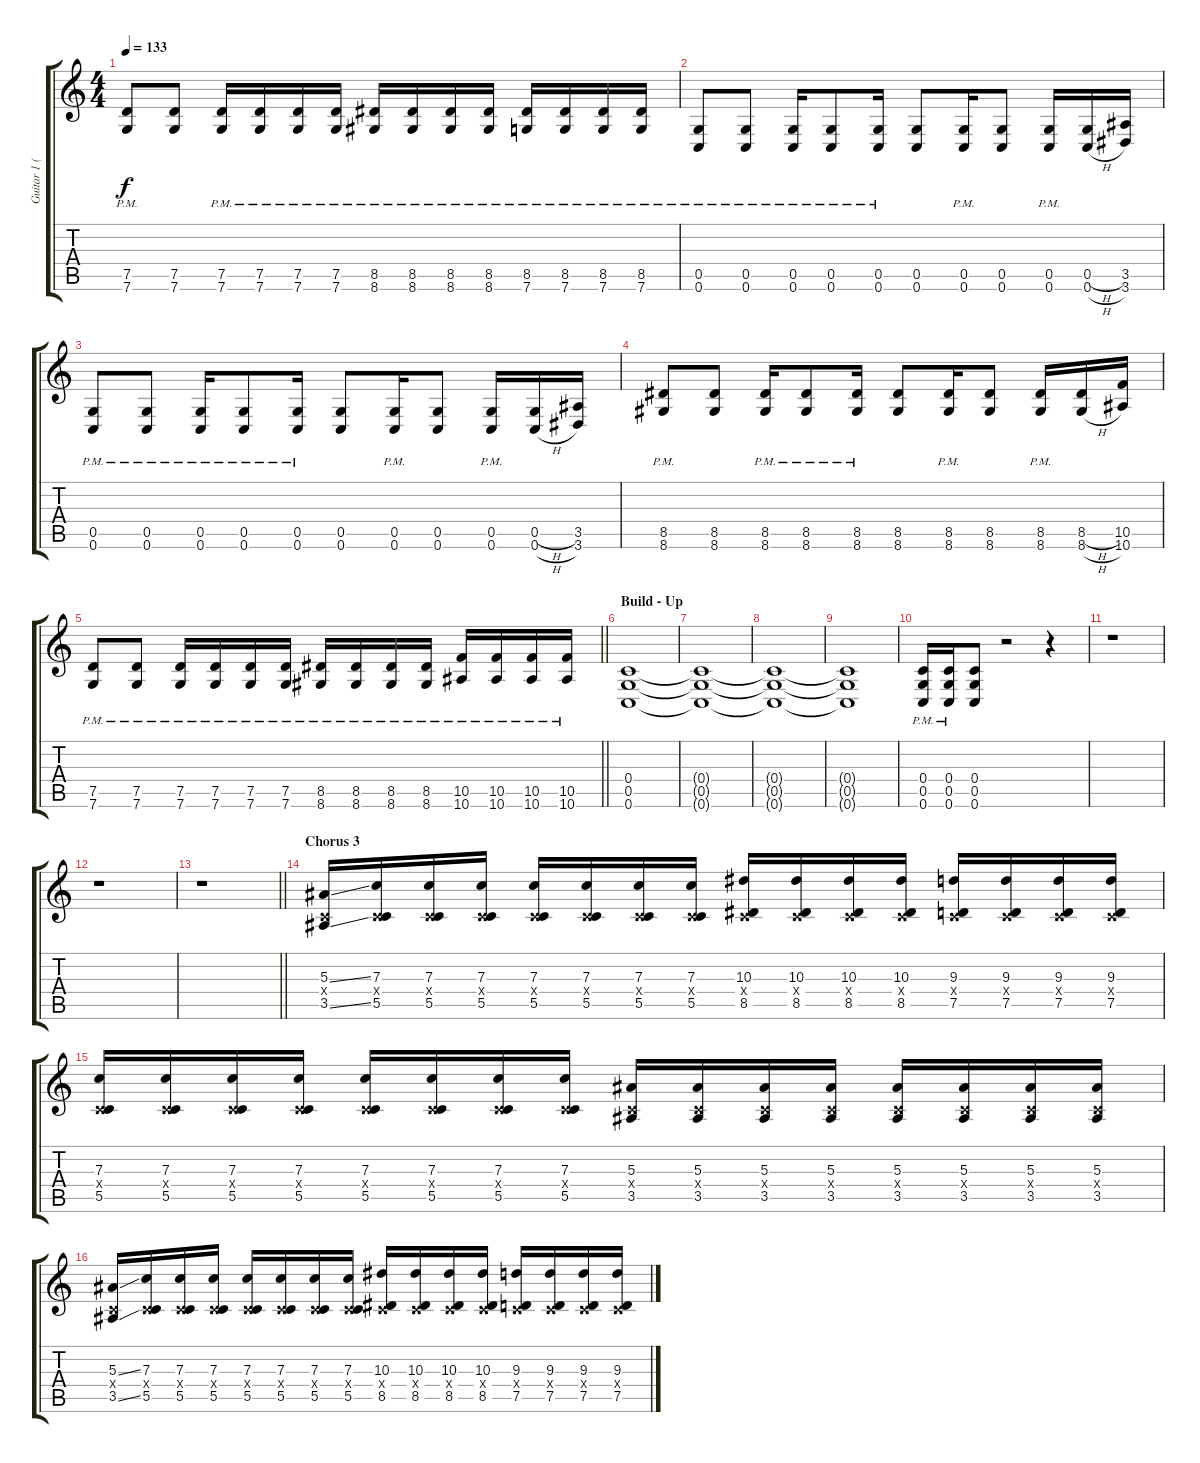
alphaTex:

\track ("Guitar 1 (Roger)" "Guitar 1 (") {instrument distortionguitar}
\staff {score tabs}
\tuning (D4 A3 F3 C3 G2 C2) {hide}
\ts (4 4)
\tempo 133
\clef g2
\ks c
(7.5{pm} 7.6{pm}).8{dy f} (7.5 7.6).8 (7.5{pm} 7.6{pm}).16 (7.5{pm} 7.6{pm}).16 (7.5{pm} 7.6{pm}).16 (7.5{pm} 7.6{pm}).16 (8.5{pm} 8.6{pm}).16 (8.5{pm} 8.6{pm}).16 (8.5{pm} 8.6{pm}).16 (8.5{pm} 8.6{pm}).16 (8.5{pm} 7.6{pm}).16 (8.5{pm} 7.6{pm}).16 (8.5{pm} 7.6{pm}).16 (8.5{pm} 7.6{pm}).16 |
(0.5{pm} 0.6{pm}).8 (0.5{pm} 0.6{pm}).8 (0.5{pm} 0.6{pm}).16 (0.5{pm} 0.6{pm}).8 (0.5{pm} 0.6{pm}).16 (0.5 0.6).8 (0.5{pm} 0.6{pm}).16 (0.5 0.6).8 (0.5{pm} 0.6{pm}).16 (0.5{h} 0.6{h}).16 (3.5 3.6).16 |
(0.5{pm} 0.6{pm}).8 (0.5{pm} 0.6{pm}).8 (0.5{pm} 0.6{pm}).16 (0.5{pm} 0.6{pm}).8 (0.5{pm} 0.6{pm}).16 (0.5 0.6).8 (0.5{pm} 0.6{pm}).16 (0.5 0.6).8 (0.5{pm} 0.6{pm}).16 (0.5{h} 0.6{h}).16 (3.5 3.6).16 |
(8.5{pm} 8.6{pm}).8 (8.5 8.6).8 (8.5{pm} 8.6{pm}).16 (8.5{pm} 8.6{pm}).8 (8.5{pm} 8.6{pm}).16 (8.5 8.6).8 (8.5{pm} 8.6{pm}).16 (8.5 8.6).8 (8.5{pm} 8.6{pm}).16 (8.5{h} 8.6{h}).16 (10.5 10.6).16 |
\barLineRight lightlight
(7.5{pm} 7.6{pm}).8 (7.5{pm} 7.6{pm}).8 (7.5{pm} 7.6{pm}).16 (7.5{pm} 7.6{pm}).16 (7.5{pm} 7.6{pm}).16 (7.5{pm} 7.6{pm}).16 (8.5{pm} 8.6{pm}).16 (8.5{pm} 8.6{pm}).16 (8.5{pm} 8.6{pm}).16 (8.5{pm} 8.6{pm}).16 (10.5{pm} 10.6{pm}).16 (10.5{pm} 10.6{pm}).16 (10.5{pm} 10.6{pm}).16 (10.5{pm} 10.6{pm}).16 |
\section ("" "Build - Up")
(0.4 0.5 0.6).1 |
(0.4{t} 0.5{t} 0.6{t}).1 |
(0.4{t} 0.5{t} 0.6{t}).1 |
(0.4{t} 0.5{t} 0.6{t}).1 |
(0.4{pm} 0.5{pm} 0.6{pm}).16 (0.4{pm} 0.5{pm} 0.6{pm}).16 (0.4 0.5 0.6).8 r.2 r.4 |
r.1 |
r.1 |
\barLineRight lightlight
r.1 |
\section ("" "Chorus 3")
(5.3{ss} 0.4{x} 3.5{ss}).16 (7.3 0.4{x} 5.5).16 (7.3 0.4{x} 5.5).16 (7.3 0.4{x} 5.5).16 (7.3 0.4{x} 5.5).16 (7.3 0.4{x} 5.5).16 (7.3 0.4{x} 5.5).16 (7.3 0.4{x} 5.5).16 (10.3 0.4{x} 8.5).16 (10.3 0.4{x} 8.5).16 (10.3 0.4{x} 8.5).16 (10.3 0.4{x} 8.5).16 (9.3 0.4{x} 7.5).16 (9.3 0.4{x} 7.5).16 (9.3 0.4{x} 7.5).16 (9.3 0.4{x} 7.5).16 |
(7.3 0.4{x} 5.5).16 (7.3 0.4{x} 5.5).16 (7.3 0.4{x} 5.5).16 (7.3 0.4{x} 5.5).16 (7.3 0.4{x} 5.5).16 (7.3 0.4{x} 5.5).16 (7.3 0.4{x} 5.5).16 (7.3 0.4{x} 5.5).16 (5.3 0.4{x} 3.5).16 (5.3 0.4{x} 3.5).16 (5.3 0.4{x} 3.5).16 (5.3 0.4{x} 3.5).16 (5.3 0.4{x} 3.5).16 (5.3 0.4{x} 3.5).16 (5.3 0.4{x} 3.5).16 (5.3 0.4{x} 3.5).16 |
(5.3{ss} 0.4{x} 3.5{ss}).16 (7.3 0.4{x} 5.5).16 (7.3 0.4{x} 5.5).16 (7.3 0.4{x} 5.5).16 (7.3 0.4{x} 5.5).16 (7.3 0.4{x} 5.5).16 (7.3 0.4{x} 5.5).16 (7.3 0.4{x} 5.5).16 (10.3 0.4{x} 8.5).16 (10.3 0.4{x} 8.5).16 (10.3 0.4{x} 8.5).16 (10.3 0.4{x} 8.5).16 (9.3 0.4{x} 7.5).16 (9.3 0.4{x} 7.5).16 (9.3 0.4{x} 7.5).16 (9.3 0.4{x} 7.5).16
